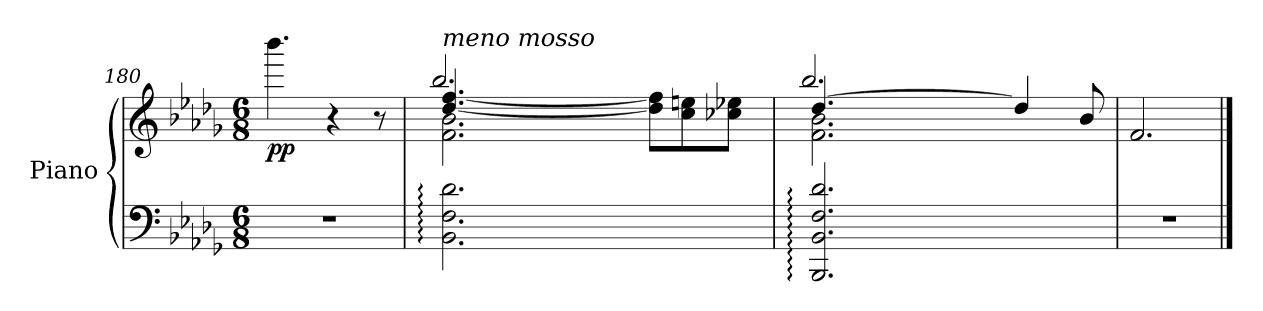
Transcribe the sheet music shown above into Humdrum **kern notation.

**kern	**kern	**dynam
*part1	*part1	*part1
*staff2	*staff1	*staff1/2
*I"Piano	*	*
*I'Pno.	*	*
!!LO:LB:g=z
*clefF4	*clefG2	*
*k[b-e-a-d-g-]	*k[b-e-a-d-g-]	*
*M6/8	*M6/8	*
=180	=180	=180
!	!	!LO:DY:b
2.r	4.bbb-\	pp
.	4r	.
.	8r	.
=181	=181	=181
*^	*^	*
*	*	*	*^	*
*	*	*	*	*^	*
*	*	*	*	*	*^	*
!	!	!LO:TX:a:i:t=meno mosso	!	!	!	!	!
2.BB-\: 2.F\: 2.d-\:	64BB-!yy	2.f\ 2.b-\	[4.dd-/ [4.ff/	32.ryy	2.bb-/	16..ryy	.
.	64F!yy	.	.	.	.	.	.
.	64d-!yy	.	.	.	.	.	.
.	2ryy	.	.	64f!yy	.	.	.
.	.	.	.	64b-!yy	.	.	.
.	.	.	.	64dd-!yy	.	.	.
.	.	.	.	64ff!yy	.	.	.
.	.	.	.	2ryy	.	64bb-!yy	.
.	.	.	.	.	.	2ryy	.
.	.	.	8dd-\] 8ff\]L	.	.	.	.
.	.	.	8cc\ 8een\	.	.	.	.
.	8ryy	.	.	.	.	.	.
.	.	.	.	8ryy	.	.	.
.	.	.	8cc-X\ 8ee-X\J	.	.	8ryy	.
.	16ryy	.	.	.	.	.	.
.	64ryy	.	.	64ryy	.	.	.
=182	=182	=182	=182	=182	=182	=182	=182
2.BBB-/: 2.BB-/: 2.F/: 2.d-/:	64BBB-yy	[4.dd-/	2.f\ 2.b-\	16ryy	2.bb-/	16..ryy	.
.	64BB-!yy	.	.	.	.	.	.
.	64F!yy	.	.	.	.	.	.
.	64d-!yy	.	.	.	.	.	.
.	2ryy	.	.	64f!yy	.	.	.
.	.	.	.	64b-!yy	.	.	.
.	.	.	.	64dd-!yy	.	.	.
.	.	.	.	2ryy	.	64bb-!yy	.
.	.	.	.	.	.	2ryy	.
.	.	4dd-/]	.	.	.	.	.
.	8.ryy	.	.	.	.	.	.
.	.	.	.	8ryy	.	.	.
.	.	8b-/	.	.	.	8ryy	.
.	.	.	.	64ryy	.	.	.
*v	*v	*	*	*	*	*	*
*	*v	*v	*v	*v	*v	*
=183	=183	=183
2.r	2.f/	.
==	==	==
*-	*-	*-
